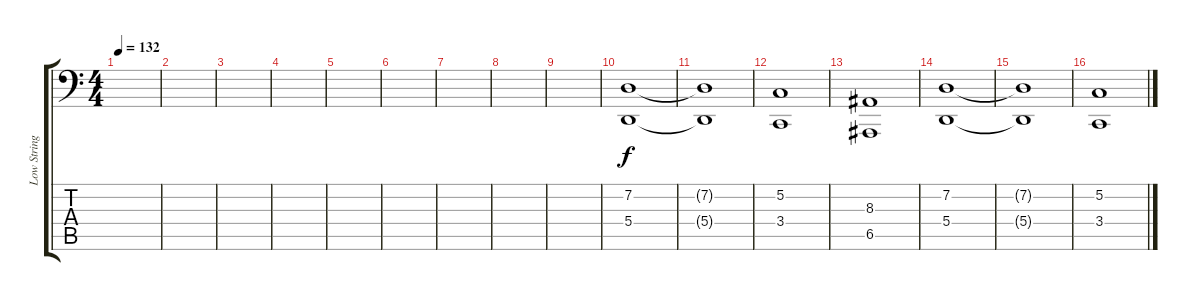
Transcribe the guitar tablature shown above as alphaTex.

\track ("Low Strings" "Low String") {instrument stringensemble1}
\staff {score tabs}
\tuning (C3 G2 D2 A1 E1 B0) {hide}
\ts (4 4)
\tempo 132
\clef f4
\ks c
|
|
|
|
|
|
|
|
|
(7.2 5.4).1 |
(7.2{t} 5.4{t}).1 |
(5.2 3.4).1 |
(8.3 6.5).1 |
(7.2 5.4).1 |
(7.2{t} 5.4{t}).1 |
(5.2 3.4).1
